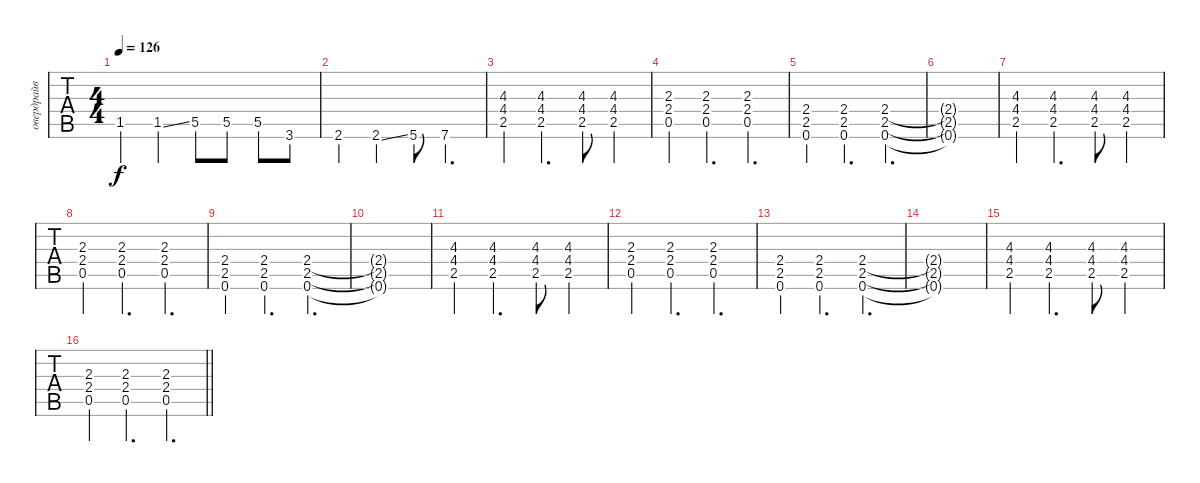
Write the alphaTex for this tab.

\track ("овердрайв" "овердрайв") {instrument overdrivenguitar}
\staff {tabs}
\tuning (E4 B3 G3 D3 A2 E2) {hide}
\ts (4 4)
\tempo 126
\clef g2
\ks d
1.5.4{dy f} 1.5{ss}.4 5.5.8 5.5.8 5.5.8 3.6.8 |
2.6.4 2.6{ss}.4 5.6.8 7.6.4{d} |
(4.3 4.4 2.5).4{volume 9} (4.3 4.4 2.5).4{d} (4.3 4.4 2.5).8 (4.3 4.4 2.5).4 |
(2.3 2.4 0.5).4 (2.3 2.4 0.5).4{d} (2.3 2.4 0.5).4{d} |
(2.4 2.5 0.6).4 (2.4 2.5 0.6).4{d} (2.4 2.5 0.6).4{d} |
(2.4{t} 2.5{t} 0.6{t}).1 |
(4.3 4.4 2.5).4 (4.3 4.4 2.5).4{d} (4.3 4.4 2.5).8 (4.3 4.4 2.5).4 |
(2.3 2.4 0.5).4 (2.3 2.4 0.5).4{d} (2.3 2.4 0.5).4{d} |
(2.4 2.5 0.6).4 (2.4 2.5 0.6).4{d} (2.4 2.5 0.6).4{d} |
(2.4{t} 2.5{t} 0.6{t}).1 |
(4.3 4.4 2.5).4 (4.3 4.4 2.5).4{d} (4.3 4.4 2.5).8 (4.3 4.4 2.5).4 |
(2.3 2.4 0.5).4 (2.3 2.4 0.5).4{d} (2.3 2.4 0.5).4{d} |
(2.4 2.5 0.6).4 (2.4 2.5 0.6).4{d} (2.4 2.5 0.6).4{d} |
(2.4{t} 2.5{t} 0.6{t}).1 |
(4.3 4.4 2.5).4 (4.3 4.4 2.5).4{d} (4.3 4.4 2.5).8 (4.3 4.4 2.5).4 |
\barLineRight lightlight
(2.3 2.4 0.5).4 (2.3 2.4 0.5).4{d} (2.3 2.4 0.5).4{d}
